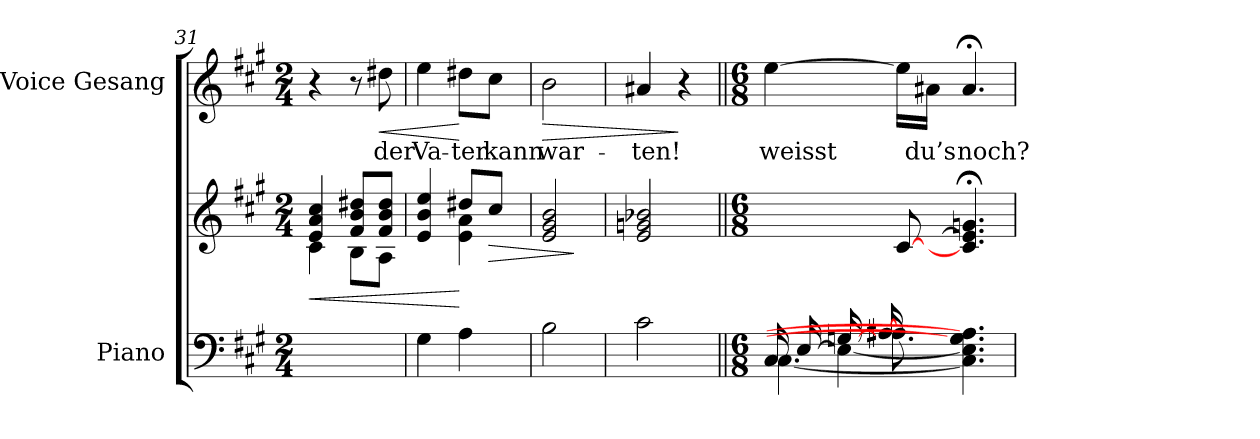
**kern	**kern	**dynam	**kern	**text	**dynam
*part2	*part2	*part2	*part1	*part1	*part1
*staff3	*staff2	*staff2/3	*staff1	*staff1	*staff1
*I"Piano	*	*	*I"Voice Gesang	*	*
*I'Pno	*	*	*	*	*
*clefF4	*clefG2	*	*clefG2	*	*
*k[f#c#g#]	*k[f#c#g#]	*	*k[f#c#g#]	*	*
*M2/4	*M2/4	*	*M2/4	*	*
=31	=31	=31	=31	=31	=31
!	!	!LO:HP:b	!	!	!
*	*^	*	*	*	*
2ryy	4e/ 4a/ 4cc#/	4c#\	<	4r	.	.
.	8f#/ 8b/ 8dd#X/L	8B\L	.	8r	.	.
!	!	!	!	!	!LO:LY:b	!LO:HP:b
.	8f#/ 8b/ 8dd#/J	8A\J	.	8dd#X\	der	<
=32	=32	=32	=32	=32	=32	=32
!	!	!	!	!	!LO:LY:b	!
4G#\	4e/ 4b/ 4ee/	4ryy	.	4ee\	Va-	.
!	!	!	!	!	!LO:LY:b	!
4A\	8dd#X/L	4e\ 4a\	[	8dd#X\L	-ter	[
!	!	!	!LO:HP:b	!	!LO:LY:b	!
.	8cc#/J	.	>	8cc#\J	kann	.
*	*v	*v	*	*	*	*
=33	=33	=33	=33	=33	=33
!	!	!	!	!LO:LY:b	!LO:HP:b
2B\	2e/ 2g#/ 2b/	.	2b\	war-	>
.	.	]	.	.	.
=34	=34	=34	=34	=34	=34
!	!	!	!	!LO:LY:b	!
2c#\	2e/ 2gn/ 2b-X/	.	4a#X/	-ten!	.
.	.	.	4r	.	]
=35||	=35||	=35||	=35||	=35||	=35||
*M6/8	*M6/8	*	*M6/8	*	*
*^	*^	*	*	*	*
*	*^	*	*	*	*	*	*
*	*	*^	*	*	*	*	*	*
!	!	!	!	!	!	!	!	!LO:LY:b	!
(>16C#/LL	[4.C#\	8.ryy	8ryy	4ryy	4ryy	.	[4ee\	weisst	.
[16E/	.	.	.	.	.	.	.	.	.
[16Gn/	.	.	4E\_	.	.	.	.	.	.
[16A#X/	.	8.A#X\	.	.	.	.	.	.	.
2ryy	.	.	.	[16c#\	8c#/	.	16ee\LL]	.	.
!	!	!	!	!	!	!	!	!LO:LY:b	!
.	.	.	.	[16e\JJ	.	.	16a#X\JJ	du’s	.
!	!	!	!	!	!	!	!	!LO:LY:b	!
.	4.C#\] 4.E\] 4.G\] 4.A#\]	4.ryy	4.ryy	4.c#/];< 4.e/];< 4.gn/;<)	4.ryy	.	4.a#;</	noch?	.
*v	*v	*v	*v	*	*	*	*	*	*
*	*v	*v	*	*	*	*
=	=	=	=	=	=
*-	*-	*-	*-	*-	*-
